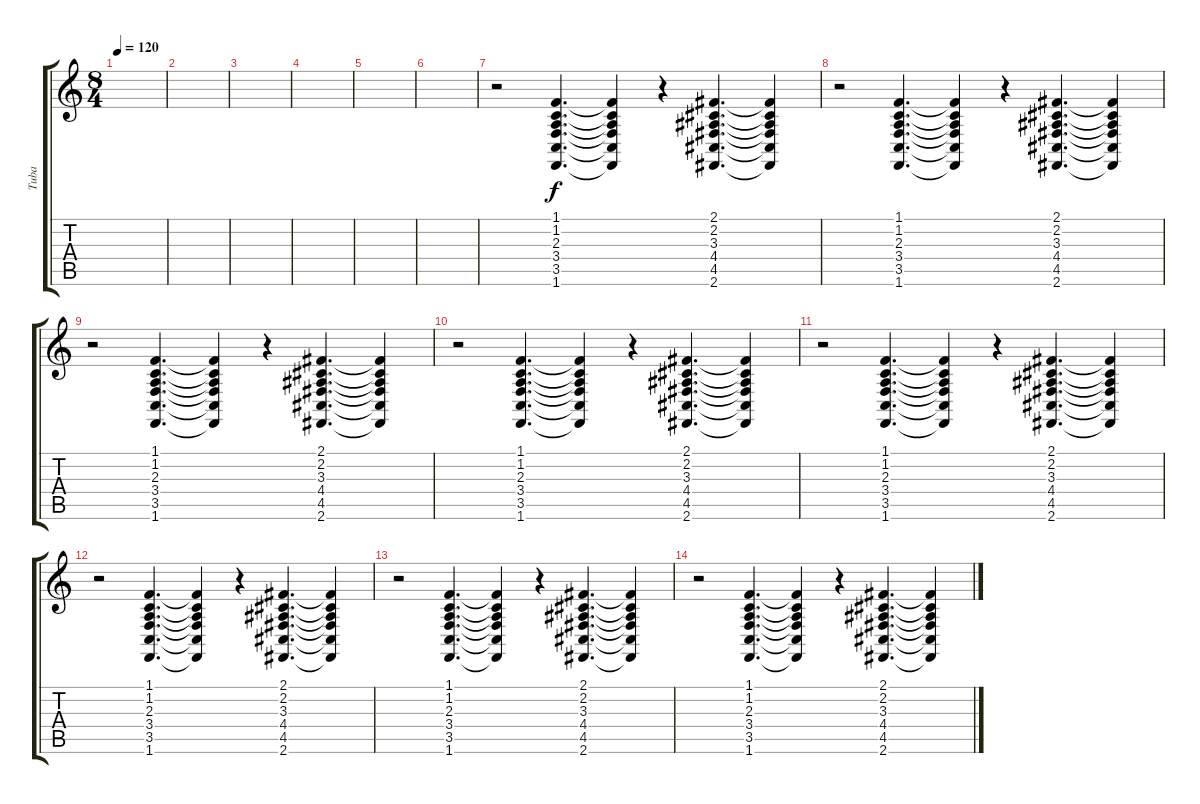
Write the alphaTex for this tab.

\track ("Tuba" "Tuba") {instrument tuba}
\staff {score tabs}
\tuning (E4 B3 G3 D3 A2 E2) {hide}
\ts (8 4)
\tempo 120
\clef g2
\ks c
|
|
|
|
|
|
r.2 (1.1 1.2 2.3 3.4 3.5 1.6).4{d} (1.1{t} 1.2{t} 2.3{t} 3.4{t} 3.5{t} 1.6{t}).4 r.4 (2.1 2.2 3.3 4.4 4.5 2.6).4{d} (2.1{t} 2.2{t} 3.3{t} 4.4{t} 4.5{t} 2.6{t}).4 |
r.2 (1.1 1.2 2.3 3.4 3.5 1.6).4{d} (1.1{t} 1.2{t} 2.3{t} 3.4{t} 3.5{t} 1.6{t}).4 r.4 (2.1 2.2 3.3 4.4 4.5 2.6).4{d} (2.1{t} 2.2{t} 3.3{t} 4.4{t} 4.5{t} 2.6{t}).4 |
r.2 (1.1 1.2 2.3 3.4 3.5 1.6).4{d} (1.1{t} 1.2{t} 2.3{t} 3.4{t} 3.5{t} 1.6{t}).4 r.4 (2.1 2.2 3.3 4.4 4.5 2.6).4{d} (2.1{t} 2.2{t} 3.3{t} 4.4{t} 4.5{t} 2.6{t}).4 |
r.2 (1.1 1.2 2.3 3.4 3.5 1.6).4{d} (1.1{t} 1.2{t} 2.3{t} 3.4{t} 3.5{t} 1.6{t}).4 r.4 (2.1 2.2 3.3 4.4 4.5 2.6).4{d} (2.1{t} 2.2{t} 3.3{t} 4.4{t} 4.5{t} 2.6{t}).4 |
r.2 (1.1 1.2 2.3 3.4 3.5 1.6).4{d} (1.1{t} 1.2{t} 2.3{t} 3.4{t} 3.5{t} 1.6{t}).4 r.4 (2.1 2.2 3.3 4.4 4.5 2.6).4{d} (2.1{t} 2.2{t} 3.3{t} 4.4{t} 4.5{t} 2.6{t}).4 |
r.2 (1.1 1.2 2.3 3.4 3.5 1.6).4{d} (1.1{t} 1.2{t} 2.3{t} 3.4{t} 3.5{t} 1.6{t}).4 r.4 (2.1 2.2 3.3 4.4 4.5 2.6).4{d} (2.1{t} 2.2{t} 3.3{t} 4.4{t} 4.5{t} 2.6{t}).4 |
r.2 (1.1 1.2 2.3 3.4 3.5 1.6).4{d} (1.1{t} 1.2{t} 2.3{t} 3.4{t} 3.5{t} 1.6{t}).4 r.4 (2.1 2.2 3.3 4.4 4.5 2.6).4{d} (2.1{t} 2.2{t} 3.3{t} 4.4{t} 4.5{t} 2.6{t}).4 |
r.2 (1.1 1.2 2.3 3.4 3.5 1.6).4{d} (1.1{t} 1.2{t} 2.3{t} 3.4{t} 3.5{t} 1.6{t}).4 r.4 (2.1 2.2 3.3 4.4 4.5 2.6).4{d} (2.1{t} 2.2{t} 3.3{t} 4.4{t} 4.5{t} 2.6{t}).4
